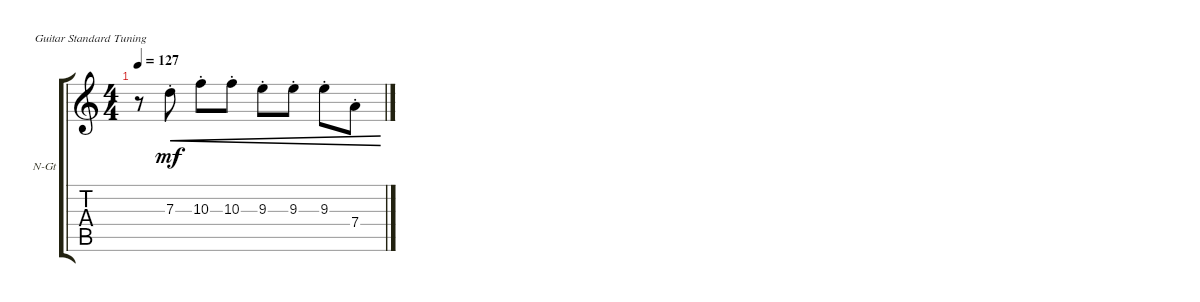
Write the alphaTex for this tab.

\defaultSystemsLayout 4
\bracketExtendMode groupsimilarinstruments
\firstSystemTrackNameOrientation horizontal
\otherSystemsTrackNameOrientation horizontal
\track ("Нейлон" "N-Gt") {instrument acousticguitarnylon}
\staff {score tabs}
\tuning (E4 B3 G3 D3 A2 E2)
\ts (4 4)
\tempo 127
\clef g2
\scale
0.333333
\ks c
r.8{dy mf} 7.3{st}.8{cre} 10.3{st}.8{cre} 10.3{st}.8{cre} 9.3{st}.8{cre} 9.3{st}.8{cre} 9.3{st}.8{cre} 7.4{st}.8{cre} |
\scale
0.333333 |
\scale
0.333333 |
\scale
0.333333 |
\scale
0.333333 |
\scale
0.333333 |
\scale
0.333333 |
\scale
0.333333 |
\scale
0.333333 |
\scale
0.333333 |
\scale
0.333333 |
\scale
0.333333 |
\scale
0.333333 |
\scale
0.333333 |
\scale
0.333333 |
\scale
0.333333
